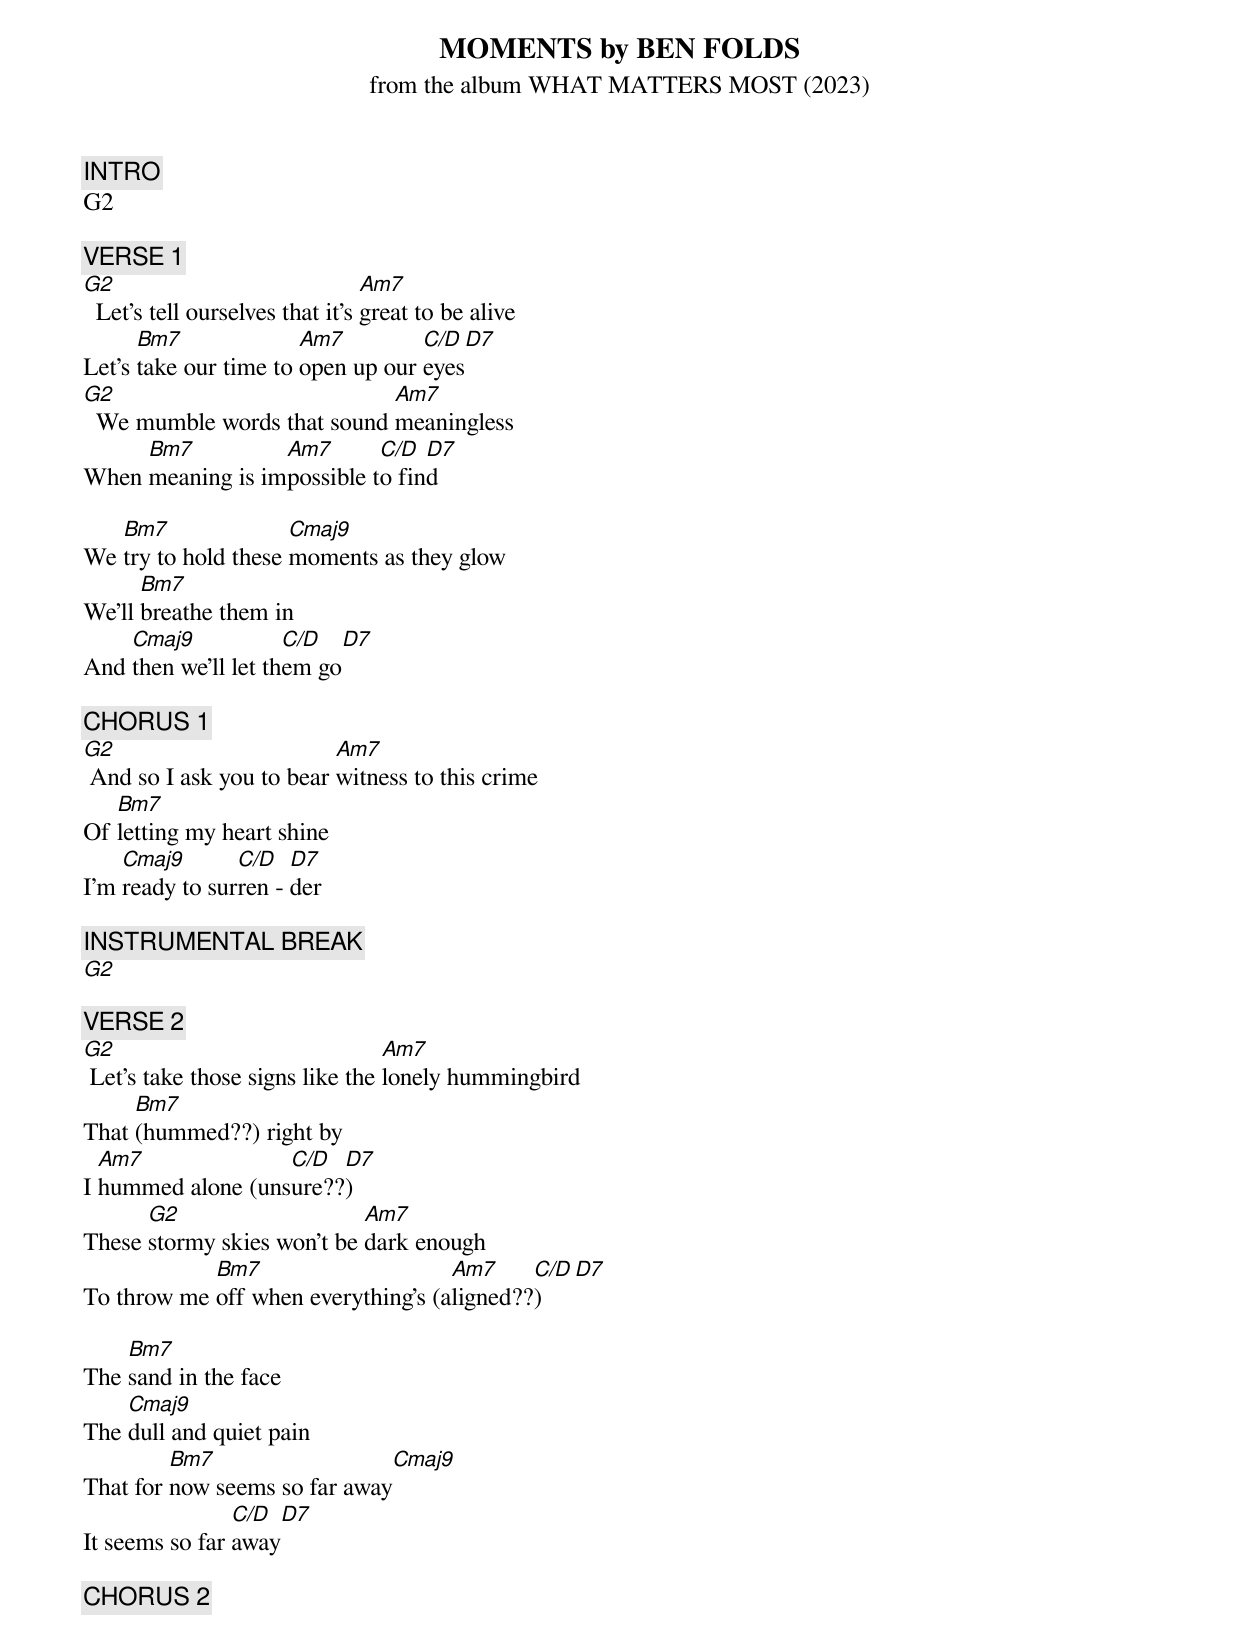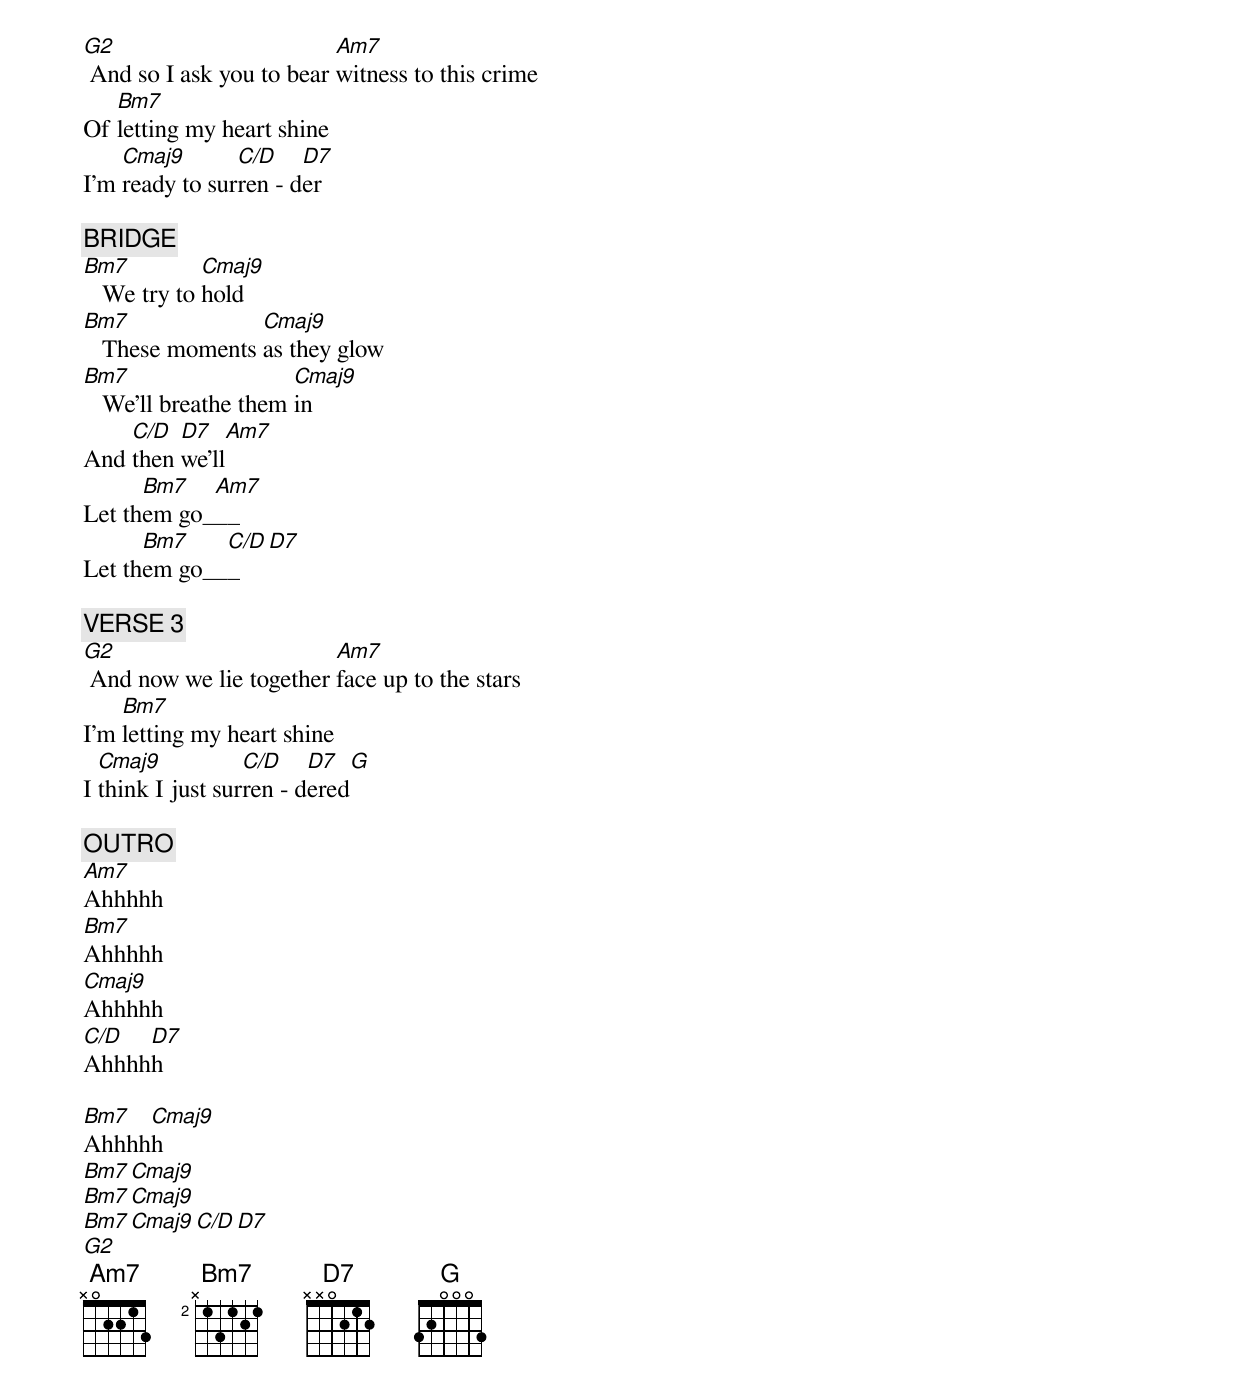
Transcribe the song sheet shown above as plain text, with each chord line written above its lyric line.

MOMENTS by BEN FOLDS
from the album WHAT MATTERS MOST (2023)

[INTRO]
G2

[VERSE 1]
G2                               Am7
  Let's tell ourselves that it's great to be alive
      Bm7              Am7         C/D  D7
Let's take our time to open up our eyes
G2                           Am7
  We mumble words that sound meaningless
     Bm7          Am7       C/D  D7
When meaning is impossible to find

   Bm7               Cmaj9
We try to hold these moments as they glow
      Bm7
We'll breathe them in
    Cmaj9            C/D  D7
And then we'll let them go

[CHORUS 1]
G2                        Am7
 And so I ask you to bear witness to this crime
   Bm7
Of letting my heart shine
    Cmaj9       C/D   D7
I'm ready to surren - der

[INSTRUMENTAL BREAK]
G2

[VERSE 2]
G2                               Am7
 Let's take those signs like the lonely hummingbird
     Bm7
That (hummed??) right by
  Am7              C/D  D7
I hummed alone (unsure??)
      G2                    Am7
These stormy skies won't be dark enough
            Bm7                     Am7     C/D  D7
To throw me off when everything's (aligned??)

    Bm7
The sand in the face
    Cmaj9
The dull and quiet pain
         Bm7                   Cmaj9
That for now seems so far away
                C/D  D7
It seems so far away

[CHORUS 2]
G2                        Am7
 And so I ask you to bear witness to this crime
   Bm7
Of letting my heart shine
    Cmaj9       C/D    D7
I'm ready to surren - der

[BRIDGE]
Bm7          Cmaj9
   We try to hold
Bm7              Cmaj9
   These moments as they glow
Bm7                   Cmaj9
   We'll breathe them in
    C/D  D7   Am7
And then we'll
      Bm7   Am7
Let them go___
      Bm7    C/D  D7
Let them go___

[VERSE 3]
G2                       Am7
 And now we lie together face up to the stars
    Bm7
I'm letting my heart shine
  Cmaj9           C/D    D7   G
I think I just surren - dered

[OUTRO]
Am7
Ahhhhh
Bm7
Ahhhhh
Cmaj9
Ahhhhh
C/D  D7
Ahhhhh

Bm7  Cmaj9
Ahhhhh
Bm7  Cmaj9
Bm7  Cmaj9
Bm7  Cmaj9  C/D  D7
G2
